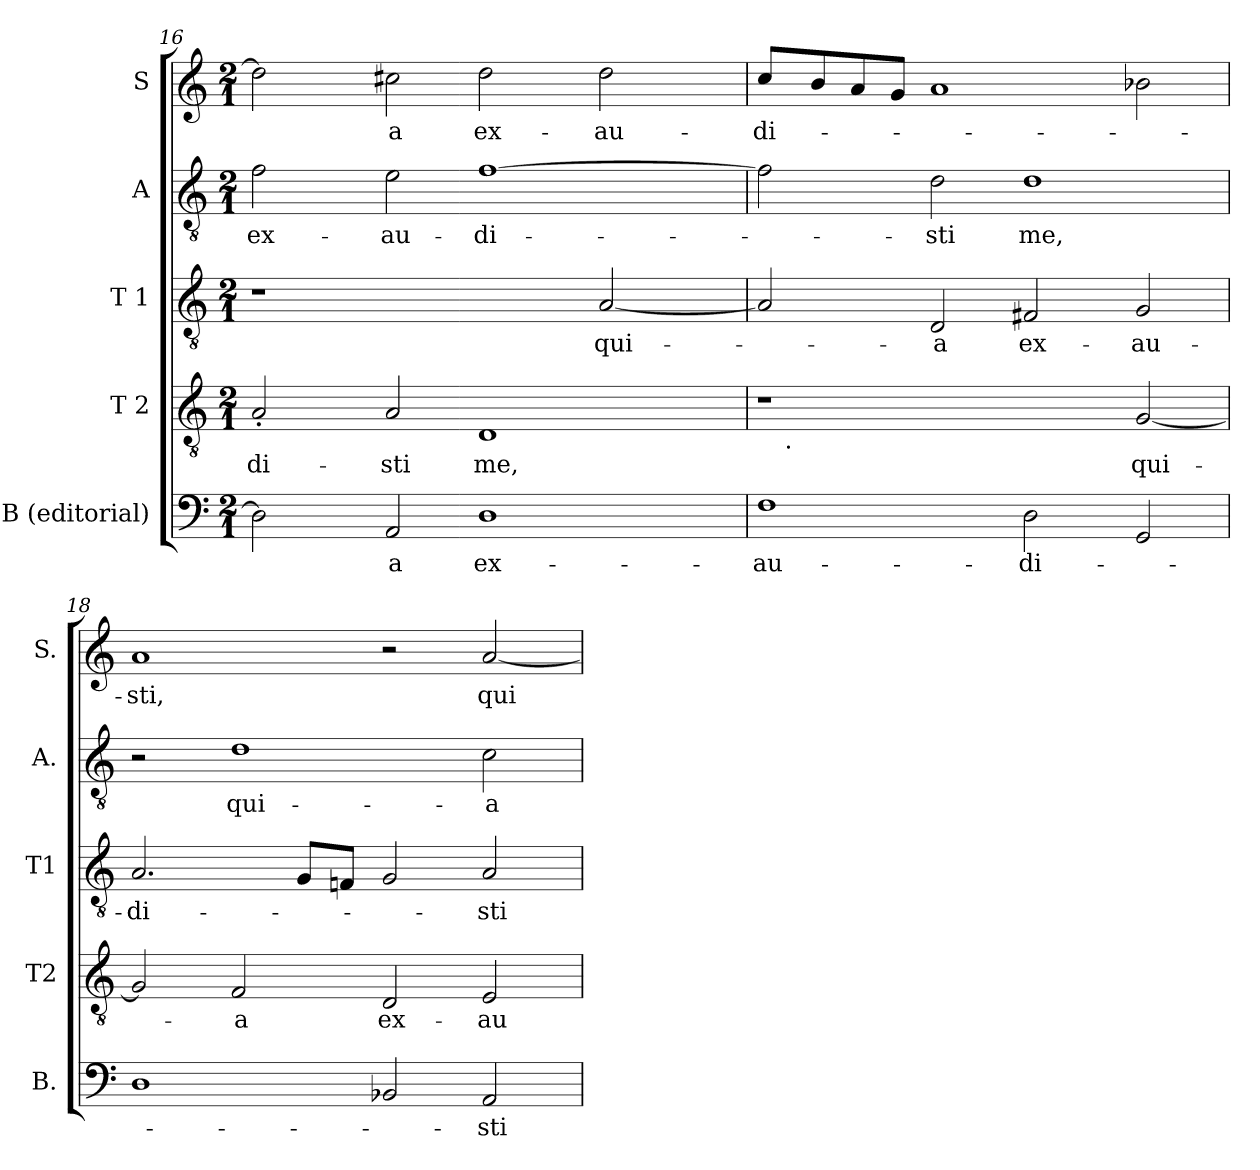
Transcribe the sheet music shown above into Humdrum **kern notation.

**kern	**text	**kern	**text	**kern	**text	**kern	**text	**kern	**text
*part5	*part5	*part4	*part4	*part3	*part3	*part2	*part2	*part1	*part1
*staff5	*staff5	*staff4	*staff4	*staff3	*staff3	*staff2	*staff2	*staff1	*staff1
*I"B (editorial)	*	*I"T 2	*	*I"T 1	*	*I"A	*	*I"S	*
*I'B.	*	*I'T2	*	*I'T1	*	*I'A.	*	*I'S.	*
!!LO:PB:g=z
*clefF4	*	*clefGv2	*	*clefGv2	*	*clefGv2	*	*clefG2	*
*M2/1	*	*M2/1	*	*M2/1	*	*M2/1	*	*M2/1	*
=16	=16	=16	=16	=16	=16	=16	=16	=16	=16
!	!	!	!LO:LY:b:cj	!	!	!	!LO:LY:b:cj	!	!
*	*	*	*	*	*	*^	*	*	*
2D\]	.	2A'>/	-di-	1r	.	2f\	8ryy	ex-	2dd\]	.
.	.	.	.	.	.	.	32.ryy	.	.	.
.	.	.	.	.	.	.	1ryy	.	.	.
!	!LO:LY:b:cj	!	!LO:LY:b:cj	!	!	!	!	!LO:LY:b:cj	!	!LO:LY:b:cj
2AA/	-a	2A/	-sti	.	.	2e\	.	-au-	2cc#\	-a
!	!LO:LY:b:cj	!	!LO:LY:b:cj	!	!	!	!	!LO:LY:b:cj	!	!LO:LY:b:cj
1D	ex-	1D	me,	2ryy	.	[>1f	.	-di-	2dd\	ex-
.	.	.	.	.	.	.	2ryy	.	.	.
!	!	!	!	!	!LO:LY:b	!	!	!	!	!LO:LY:b:cj
.	.	.	.	[<2A/	qui-	.	.	.	2dd\	-au-
.	.	.	.	.	.	.	4ryy	.	.	.
.	.	.	.	.	.	.	16ryy	.	.	.
.	.	.	.	.	.	.	64ryy	.	.	.
=17	=17	=17	=17	=17	=17	=17	=17	=17	=17	=17
!	!LO:LY:b:cj	!	!	!	!	!	!	!	!	!LO:LY:b:cj
*	*	*^	*	*	*	*v	*v	*	*	*
1F	-au-	1r	16ryy	.	2A/]	.	2f\]	.	8cc/L	-di-
!	!	!	!LO:TX:b:t=.	!	!	!	!	!	!	!
.	.	.	1ryy	.	.	.	.	.	.	.
.	.	.	.	.	.	.	.	.	8b/	.
.	.	.	.	.	.	.	.	.	8a/	.
.	.	.	.	.	.	.	.	.	8g/J	.
!	!	!	!	!	!	!LO:LY:b:cj	!	!LO:LY:b:cj	!	!
.	.	.	.	.	2D/	-a	2d\	-sti	1a	.
!	!LO:LY:b:cj	!	!	!	!	!LO:LY:b:cj	!	!LO:LY:b:cj	!	!
2D\	-di-	2ryy	.	.	2F#X/	ex-	1d	me,	.	.
.	.	.	2...ryy	.	.	.	.	.	.	.
!	!	!	!	!LO:LY:b	!	!LO:LY:b:cj	!	!	!	!
2GG/	.	[<2G/	.	qui-	2G/	-au-	.	.	2b-X\	.
=18	=18	=18	=18	=18	=18	=18	=18	=18	=18	=18
!	!	!	!	!	!	!LO:LY:b:cj	!	!	!	!LO:LY:b:cj
*	*	*v	*v	*	*	*	*	*	*	*
1D	.	2G/]	.	2.A/	-di-	2r	.	1a	-sti,
!	!	!	!LO:LY:b:cj	!	!	!	!LO:LY:b:cj	!	!
.	.	2F/	-a	.	.	1d	qui-	.	.
.	.	.	.	8G/L	.	.	.	.	.
.	.	.	.	8Fn/J	.	.	.	.	.
!	!	!	!LO:LY:b:cj	!	!	!	!	!	!
2BB-X/	.	2D/	ex-	2G/	.	.	.	2r	.
!	!LO:LY:b:cj	!	!LO:LY:b:cj	!	!LO:LY:b:cj	!	!LO:LY:b:cj	!	!LO:LY:b
2AA/	-sti	2E/	-au-	2A/	-sti	2c\	-a	[>2a/	qui-
=	=	=	=	=	=	=	=	=	=
*-	*-	*-	*-	*-	*-	*-	*-	*-	*-
